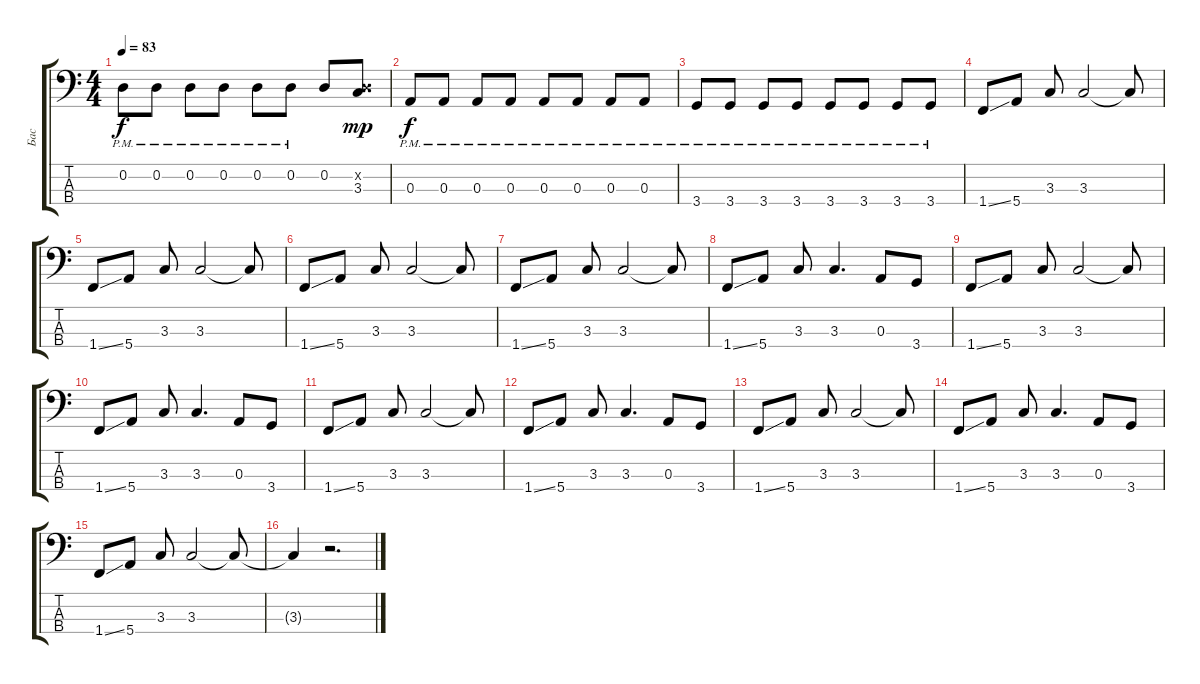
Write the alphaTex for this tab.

\track ("Бас" "Бас") {instrument electricbassfinger}
\staff {score tabs}
\tuning (G2 D2 A1 E1) {hide}
\ts (4 4)
\tempo 83
\clef f4
\ks c
0.2{pm}.8{dy f} 0.2{pm}.8 0.2{pm}.8 0.2{pm}.8 0.2{pm}.8 0.2{pm}.8 0.2.8 (0.2{x} 3.3).8{dy mp} |
0.3{pm}.8{dy f} 0.3{pm}.8 0.3{pm}.8 0.3{pm}.8 0.3{pm}.8 0.3{pm}.8 0.3{pm}.8 0.3{pm}.8 |
3.4{pm}.8 3.4{pm}.8 3.4{pm}.8 3.4{pm}.8 3.4{pm}.8 3.4{pm}.8 3.4{pm}.8 3.4{pm}.8 |
1.4{ss}.8 5.4.8 3.3.8 3.3.2 3.3{t}.8 |
1.4{ss}.8 5.4.8 3.3.8 3.3.2 3.3{t}.8 |
1.4{ss}.8 5.4.8 3.3.8 3.3.2 3.3{t}.8 |
1.4{ss}.8 5.4.8 3.3.8 3.3.2 3.3{t}.8 |
1.4{ss}.8 5.4.8 3.3.8 3.3.4{d} 0.3.8 3.4.8 |
1.4{ss}.8 5.4.8 3.3.8 3.3.2 3.3{t}.8 |
1.4{ss}.8 5.4.8 3.3.8 3.3.4{d} 0.3.8 3.4.8 |
1.4{ss}.8 5.4.8 3.3.8 3.3.2 3.3{t}.8 |
1.4{ss}.8 5.4.8 3.3.8 3.3.4{d} 0.3.8 3.4.8 |
1.4{ss}.8 5.4.8 3.3.8 3.3.2 3.3{t}.8 |
1.4{ss}.8 5.4.8 3.3.8 3.3.4{d} 0.3.8 3.4.8 |
1.4{ss}.8 5.4.8 3.3.8 3.3.2 3.3{t}.8 |
3.3{t}.4 r.2{d}
